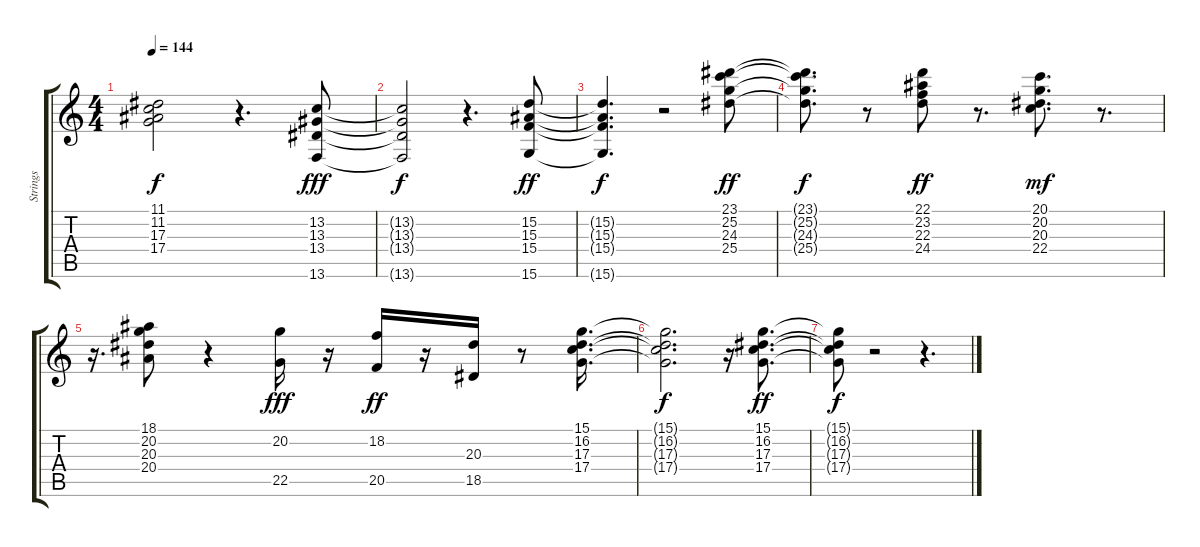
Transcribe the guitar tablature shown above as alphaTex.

\track ("Strings" "Strings") {instrument harpsichord}
\staff {score tabs}
\tuning (E4 B3 G3 D3 A2 E2) {hide}
\ts (4 4)
\tempo 144
\clef g2
\ks c
(11.1{t} 11.2{t} 17.3{t} 17.4{t}).2{dy f} r.4{d} (13.2 13.3 13.4 13.6).8{dy fff} |
(13.2{t} 13.3{t} 13.4{t} 13.6{t}).2{dy f} r.4{d} (15.2 15.3 15.4 15.6).8{dy ff} |
(15.2{t} 15.3{t} 15.4{t} 15.6{t}).4{d dy f} r.2 (23.1 25.2 24.3 25.4).8{dy ff} |
(23.1{t} 25.2{t} 24.3{t} 25.4{t}).8{d dy f} r.8 (22.1 23.2 22.3 24.4).8{dy ff} r.8{d} (20.1 20.2 20.3 22.4).8{d dy mf} r.8{d} |
r.16{d} (18.1 20.2 20.3 20.4).8 r.4 (20.2 22.5).16{dy fff} r.16 (18.2 20.5).16{dy ff} r.16 (20.3 18.5).16 r.8 (15.1 16.2 17.3 17.4).16{d} |
(15.1{t} 16.2{t} 17.3{t} 17.4{t}).2{d dy f} r.16 (15.1 16.2 17.3 17.4).8{d dy ff} |
(15.1{t} 16.2{t} 17.3{t} 17.4{t}).8{dy f} r.2 r.4{d}
